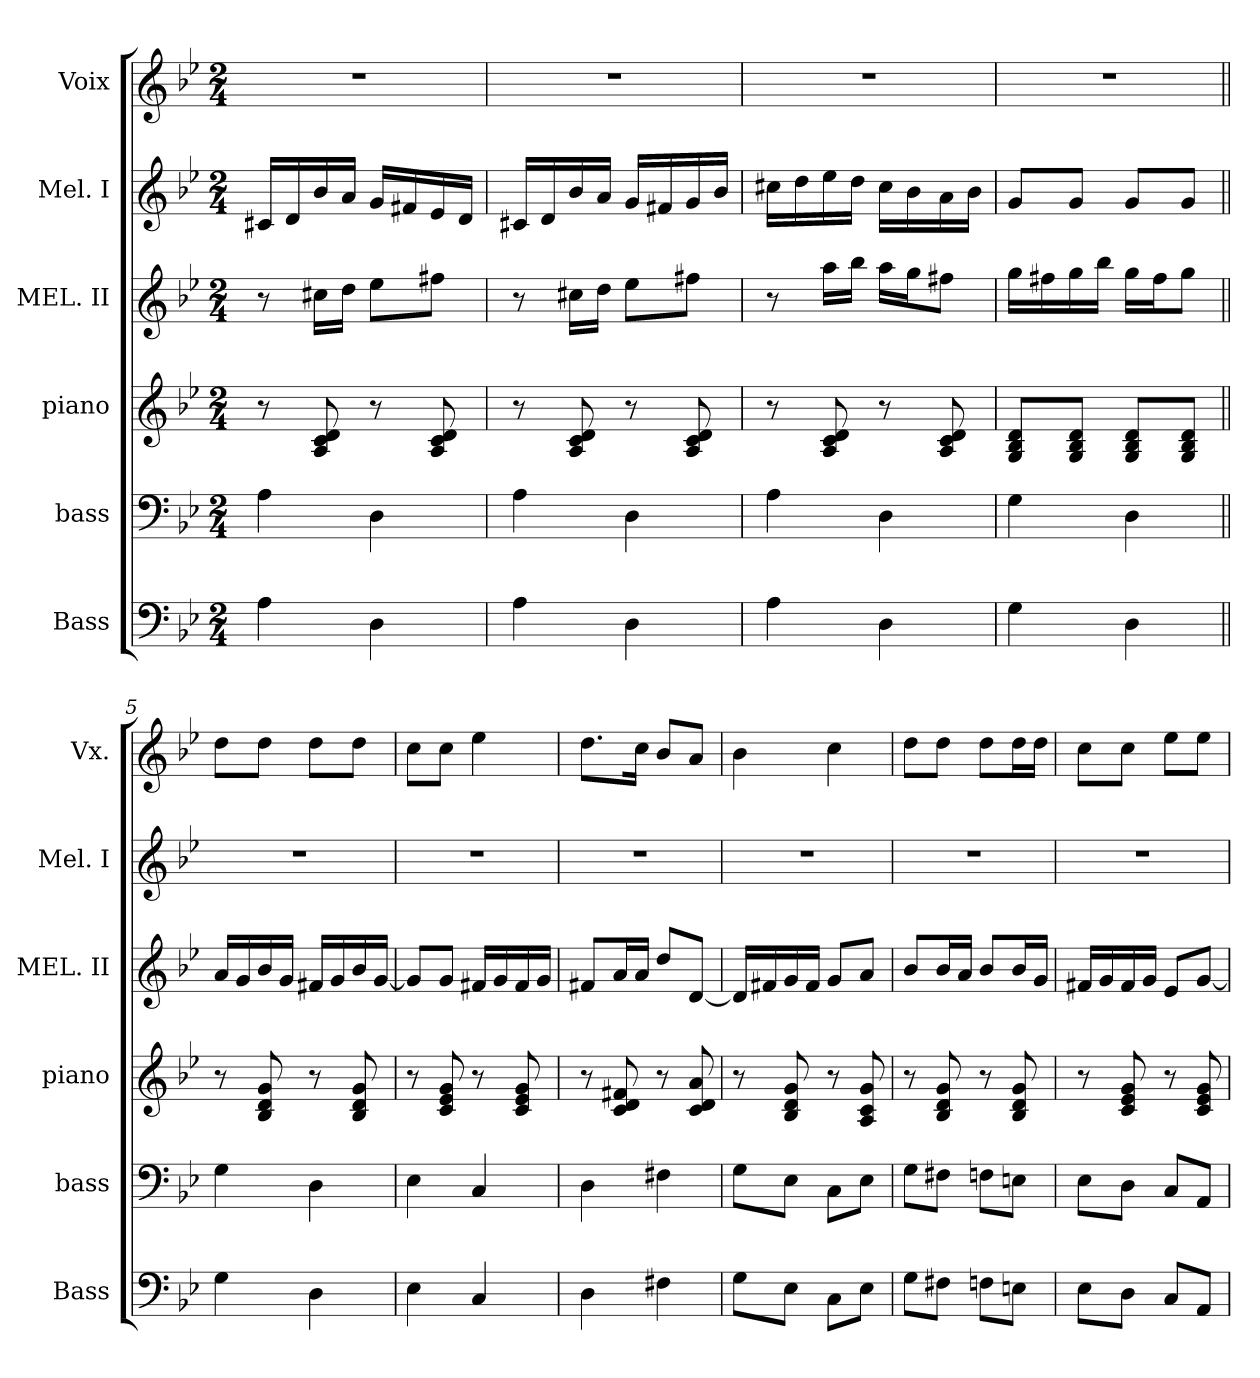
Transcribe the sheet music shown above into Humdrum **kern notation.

**kern	**kern	**kern	**kern	**kern	**kern
*part6	*part5	*part4	*part3	*part2	*part1
*staff6	*staff5	*staff4	*staff3	*staff2	*staff1
*I"Bass	*I"bass	*I"piano	*I"MEL. II	*I"Mel. I	*I"Voix
*I'Bass	*I'bass	*I'piano	*I'MEL. II	*I'Mel. I	*I'Vx.
*clefF4	*clefF4	*clefG2	*clefG2	*clefG2	*clefG2
*ITrd7c12	*	*	*	*	*
*k[b-e-]	*k[b-e-]	*k[b-e-]	*k[b-e-]	*k[b-e-]	*k[b-e-]
*M2/4	*M2/4	*M2/4	*M2/4	*M2/4	*M2/4
=1	=1	=1	=1	=1	=1
4AA\	4A\	8r	8r	16c#X/LL	2r
.	.	.	.	16d/	.
.	.	8A/ 8c/ 8d/	16cc#X\LL	16b-/	.
.	.	.	16dd\JJ	16a/JJ	.
4DD\	4D\	8r	8ee-\L	16g/LL	.
.	.	.	.	16f#X/	.
.	.	8A/ 8c/ 8d/	8ff#X\J	16e-/	.
.	.	.	.	16d/JJ	.
=2	=2	=2	=2	=2	=2
4AA\	4A\	8r	8r	16c#X/LL	2r
.	.	.	.	16d/	.
.	.	8A/ 8c/ 8d/	16cc#X\LL	16b-/	.
.	.	.	16dd\JJ	16a/JJ	.
4DD\	4D\	8r	8ee-\L	16g/LL	.
.	.	.	.	16f#X/	.
.	.	8A/ 8c/ 8d/	8ff#X\J	16g/	.
.	.	.	.	16b-/JJ	.
=3	=3	=3	=3	=3	=3
4AA\	4A\	8r	8r	16cc#X\LL	2r
.	.	.	.	16dd\	.
.	.	8A/ 8c/ 8d/	16aa\LL	16ee-\	.
.	.	.	16bb-\JJ	16dd\JJ	.
4DD\	4D\	8r	16aa\LL	16cc#\LL	.
.	.	.	16gg\J	16b-\	.
.	.	8A/ 8c/ 8d/	8ff#X\J	16a\	.
.	.	.	.	16b-\JJ	.
=4	=4	=4	=4	=4	=4
4GG\	4G\	8G/ 8B-/ 8d/L	16gg\LL	8g/L	2r
.	.	.	16ff#X\	.	.
.	.	8G/ 8B-/ 8d/J	16gg\	8g/J	.
.	.	.	16bb-\JJ	.	.
4DD\	4D\	8G/ 8B-/ 8d/L	16gg\LL	8g/L	.
.	.	.	16ff#\J	.	.
.	.	8G/ 8B-/ 8d/J	8gg\J	8g/J	.
!!LO:LB:g=z
=5||	=5||	=5||	=5||	=5||	=5||
4GG\	4G\	8r	16a/LL	2r	8dd\L
.	.	.	16g/	.	.
.	.	8B-/ 8d/ 8g/	16b-/	.	8dd\J
.	.	.	16g/JJ	.	.
4DD\	4D\	8r	16f#X/LL	.	8dd\L
.	.	.	16g/	.	.
.	.	8B-/ 8d/ 8g/	16b-/	.	8dd\J
.	.	.	[16g/JJ	.	.
=6	=6	=6	=6	=6	=6
4EE-\	4E-\	8r	8g/L]	2r	8cc\L
.	.	8c/ 8e-/ 8g/	8g/J	.	8cc\J
4CC/	4C/	8r	16f#X/LL	.	4ee-\
.	.	.	16g/	.	.
.	.	8c/ 8e-/ 8g/	16f#/	.	.
.	.	.	16g/JJ	.	.
=7	=7	=7	=7	=7	=7
4DD\	4D\	8r	8f#X/L	2r	8.dd\L
.	.	8c/ 8d/ 8f#X/	16a/L	.	.
.	.	.	16a/JJ	.	16cc\Jk
4FF#X\	4F#X\	8r	8dd/L	.	8b-/L
.	.	8c/ 8d/ 8a/	[8d/J	.	8a/J
=8	=8	=8	=8	=8	=8
8GG\L	8G\L	8r	16d/LL]	2r	4b-\
.	.	.	16f#X/	.	.
8EE-\J	8E-\J	8B-/ 8d/ 8g/	16g/	.	.
.	.	.	16f#/JJ	.	.
8CC\L	8C\L	8r	8g/L	.	4cc\
8EE-\J	8E-\J	8A/ 8c/ 8g/	8a/J	.	.
=9	=9	=9	=9	=9	=9
8GG\L	8G\L	8r	8b-/L	2r	8dd\L
8FF#X\J	8F#X\J	8B-/ 8d/ 8g/	16b-/L	.	8dd\J
.	.	.	16a/JJ	.	.
8FFn\L	8Fn\L	8r	8b-/L	.	8dd\L
8EEn\J	8En\J	8B-/ 8d/ 8g/	16b-/L	.	16dd\L
.	.	.	16g/JJ	.	16dd\JJ
!!LO:PB:g=z
=10	=10	=10	=10	=10	=10
8EE-\L	8E-\L	8r	16f#X/LL	2r	8cc\L
.	.	.	16g/	.	.
8DD\J	8D\J	8c/ 8e-/ 8g/	16f#/	.	8cc\J
.	.	.	16g/JJ	.	.
8CC/L	8C/L	8r	8e-/L	.	8ee-\L
8AAA/J	8AA/J	8c/ 8e-/ 8g/	[8g/J	.	8ee-\J
=	=	=	=	=	=
*-	*-	*-	*-	*-	*-
